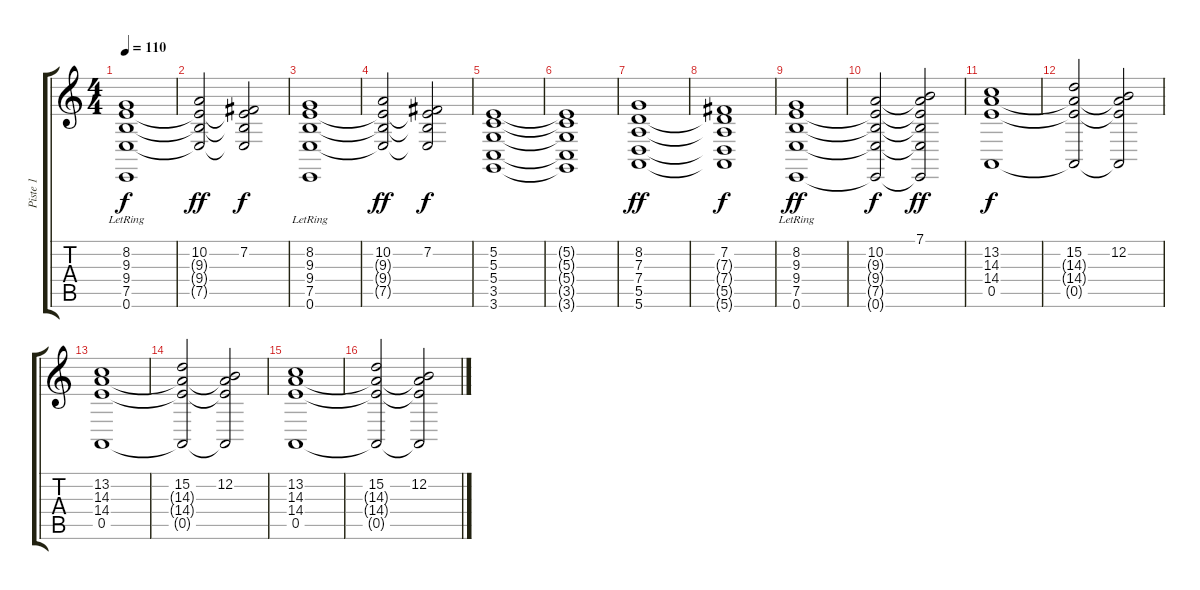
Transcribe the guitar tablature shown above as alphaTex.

\track ("Piste 1" "Piste 1") {instrument pad2warm}
\staff {score tabs}
\tuning (E4 B3 G3 D3 A2 E2) {hide}
\ts (4 4)
\tempo 110
\clef g2
\ks c
(8.2 9.3 9.4 7.5 0.6{lr}).1{dy f} |
(10.2 9.3{t} 9.4{t} 7.5{t}).2{dy ff} (7.2 9.3{t} 9.4{t} 7.5{t}).2{dy f} |
(8.2 9.3 9.4 7.5 0.6{lr}).1 |
(10.2 9.3{t} 9.4{t} 7.5{t}).2{dy ff} (7.2 9.3{t} 9.4{t} 7.5{t}).2{dy f} |
(5.2 5.3 5.4 3.5 3.6).1 |
(5.2{t} 5.3{t} 5.4{t} 3.5{t} 3.6{t}).1 |
(8.2 7.3 7.4 5.5 5.6).1{dy ff} |
(7.2 7.3{t} 7.4{t} 5.5{t} 5.6{t}).1{dy f} |
(8.2 9.3 9.4 7.5 0.6{lr}).1{dy ff} |
(10.2 9.3{t} 9.4{t} 7.5{t} 0.6{t}).2{dy f} (7.1 10.2{t} 9.3{t} 9.4{t} 7.5{t} 0.6{t}).2{dy ff} |
(13.2 14.3 14.4 0.5).1{dy f} |
(15.2 14.3{t} 14.4{t} 0.5{t}).2 (12.2 14.3{t} 14.4{t} 0.5{t}).2 |
(13.2 14.3 14.4 0.5).1 |
(15.2 14.3{t} 14.4{t} 0.5{t}).2 (12.2 14.3{t} 14.4{t} 0.5{t}).2 |
(13.2 14.3 14.4 0.5).1 |
(15.2 14.3{t} 14.4{t} 0.5{t}).2 (12.2 14.3{t} 14.4{t} 0.5{t}).2
